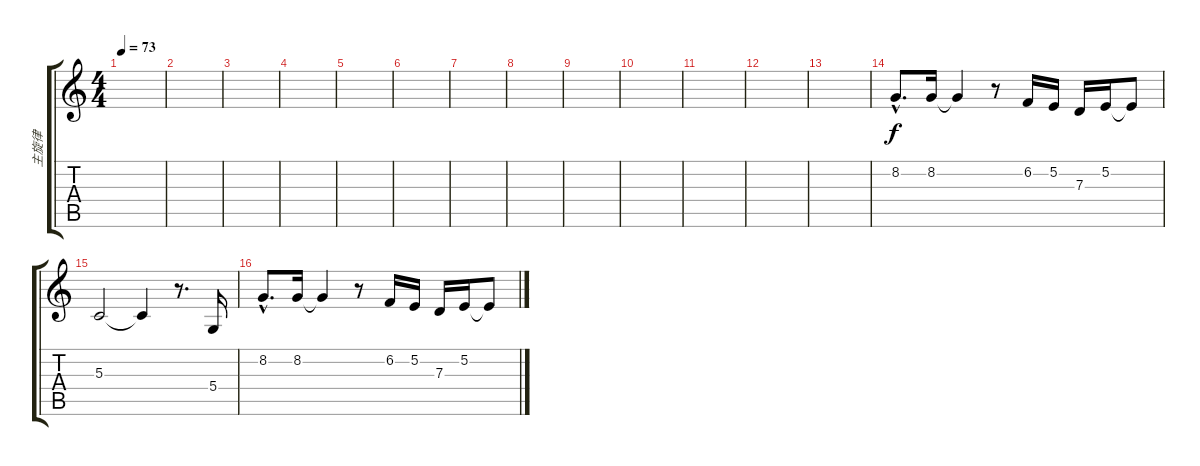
\track ("主旋律" "主旋律") {instrument reedorgan}
\staff {score tabs}
\tuning (E4 B3 G3 D3 A2 E2) {hide}
\ts (4 4)
\tempo 73
\clef g2
\ks c
|
|
|
|
|
|
|
|
|
|
|
|
|
8.2{hac}.8{d} 8.2.16 8.2{t}.4 r.8 6.2.16 5.2.16 7.3.16 5.2.16 5.2{t}.8 |
5.3.2 5.3{t}.4 r.8{d} 5.4.16 |
8.2{hac}.8{d} 8.2.16 8.2{t}.4 r.8 6.2.16 5.2.16 7.3.16 5.2.16 5.2{t}.8
